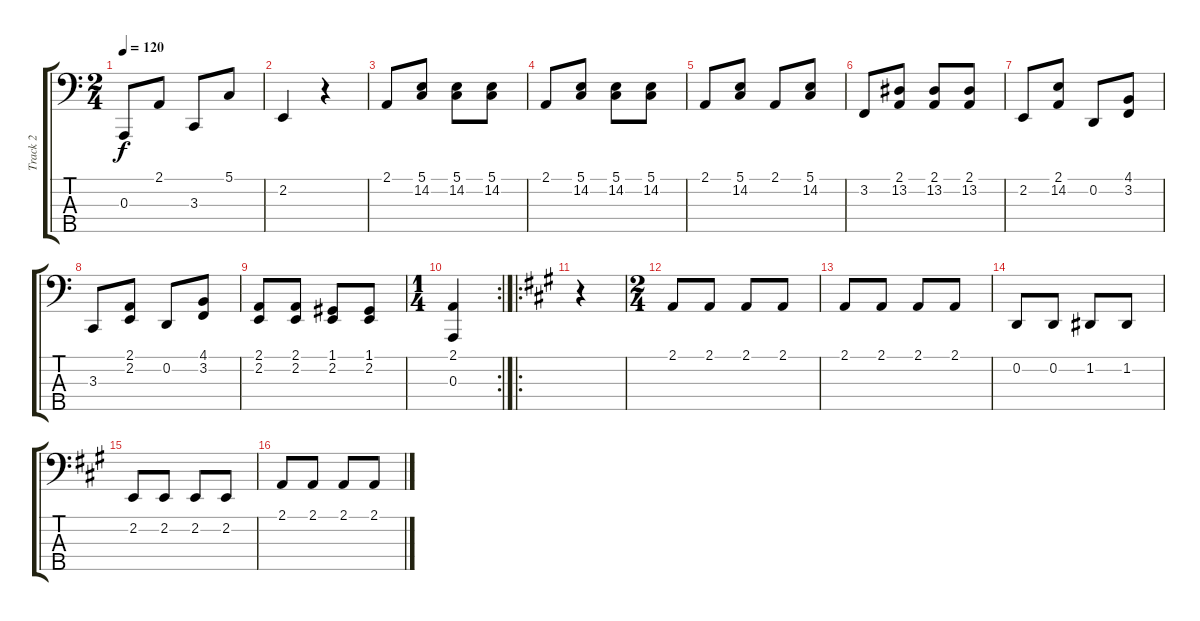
\track ("Track 2" "Track 2") {instrument acousticgrandpiano}
\staff {score tabs}
\tuning (G2 D2 A1 E1 B0) {hide}
\ts (2 4)
\tempo 120
\clef f4
\ks c
0.3.8{dy f} 2.1.8 3.3.8 5.1.8 |
2.2.4 r.4 |
2.1.8 (5.1 14.2).8 (5.1 14.2).8 (5.1 14.2).8 |
2.1.8 (5.1 14.2).8 (5.1 14.2).8 (5.1 14.2).8 |
2.1.8 (5.1 14.2).8 2.1.8 (5.1 14.2).8 |
3.2.8 (2.1 13.2).8 (2.1 13.2).8 (2.1 13.2).8 |
2.2.8 (2.1 14.2).8 0.2.8 (4.1 3.2).8 |
3.3.8 (2.1 2.2).8 0.2.8 (4.1 3.2).8 |
(2.1 2.2).8 (2.1 2.2).8 (1.1 2.2).8 (1.1 2.2).8 |
\rc 2
\ts (1 4)
(2.1 0.3).4 |
\ro
\ks a
r.4 |
\ts (2 4)
2.1.8 2.1.8 2.1.8 2.1.8 |
2.1.8 2.1.8 2.1.8 2.1.8 |
0.2.8 0.2.8 1.2.8 1.2.8 |
2.2.8 2.2.8 2.2.8 2.2.8 |
2.1.8 2.1.8 2.1.8 2.1.8
